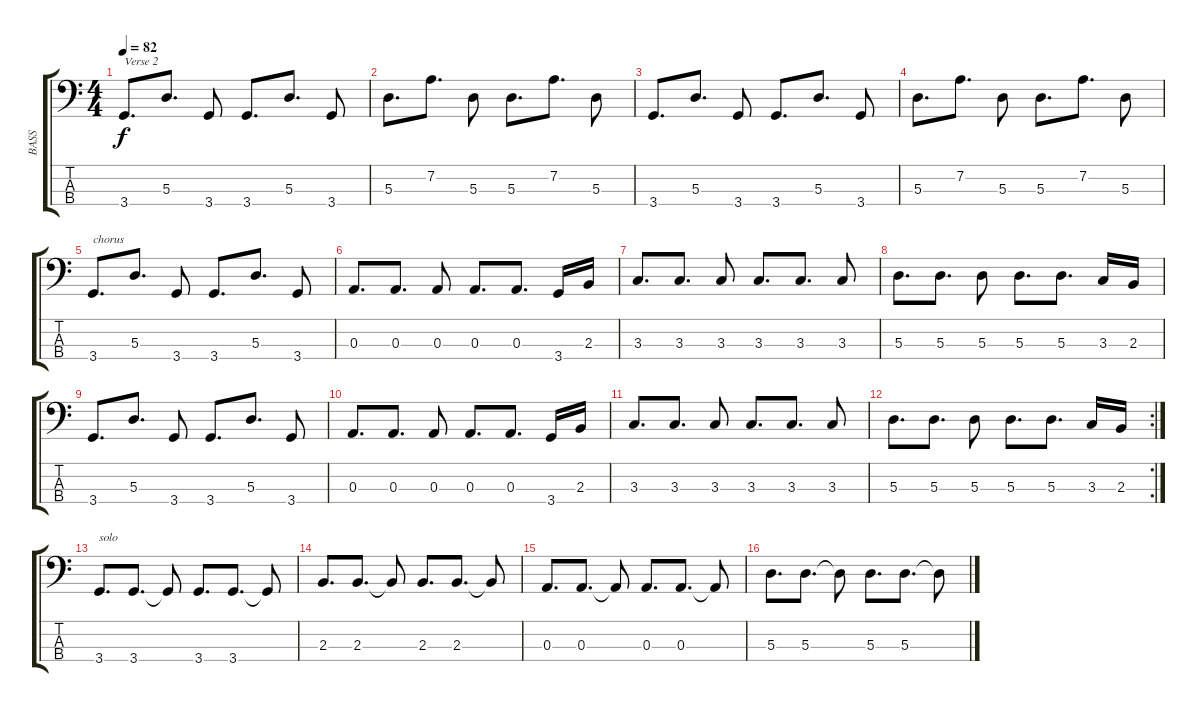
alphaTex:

\track ("BASS" "BASS") {instrument slapbass2}
\staff {score tabs}
\tuning (G2 D2 A1 E1) {hide}
\ts (4 4)
\tempo 82
\clef f4
\ks c
3.4.8{d txt "Verse 2" dy f} 5.3.8{d} 3.4.8 3.4.8{d} 5.3.8{d} 3.4.8 |
5.3.8{d} 7.2.8{d} 5.3.8 5.3.8{d} 7.2.8{d} 5.3.8 |
3.4.8{d} 5.3.8{d} 3.4.8 3.4.8{d} 5.3.8{d} 3.4.8 |
5.3.8{d} 7.2.8{d} 5.3.8 5.3.8{d} 7.2.8{d} 5.3.8 |
3.4.8{d txt "chorus"} 5.3.8{d} 3.4.8 3.4.8{d} 5.3.8{d} 3.4.8 |
0.3.8{d} 0.3.8{d} 0.3.8 0.3.8{d} 0.3.8{d} 3.4.16 2.3.16 |
3.3.8{d} 3.3.8{d} 3.3.8 3.3.8{d} 3.3.8{d} 3.3.8 |
5.3.8{d} 5.3.8{d} 5.3.8 5.3.8{d} 5.3.8{d} 3.3.16 2.3.16 |
3.4.8{d} 5.3.8{d} 3.4.8 3.4.8{d} 5.3.8{d} 3.4.8 |
0.3.8{d} 0.3.8{d} 0.3.8 0.3.8{d} 0.3.8{d} 3.4.16 2.3.16 |
3.3.8{d} 3.3.8{d} 3.3.8 3.3.8{d} 3.3.8{d} 3.3.8 |
\rc 2
5.3.8{d} 5.3.8{d} 5.3.8 5.3.8{d} 5.3.8{d} 3.3.16 2.3.16 |
3.4.8{d txt "solo"} 3.4.8{d} 3.4{t}.8 3.4.8{d} 3.4.8{d} 3.4{t}.8 |
2.3.8{d} 2.3.8{d} 2.3{t}.8 2.3.8{d} 2.3.8{d} 2.3{t}.8 |
0.3.8{d} 0.3.8{d} 0.3{t}.8 0.3.8{d} 0.3.8{d} 0.3{t}.8 |
5.3.8{d} 5.3.8{d} 5.3{t}.8 5.3.8{d} 5.3.8{d} 5.3{t}.8
